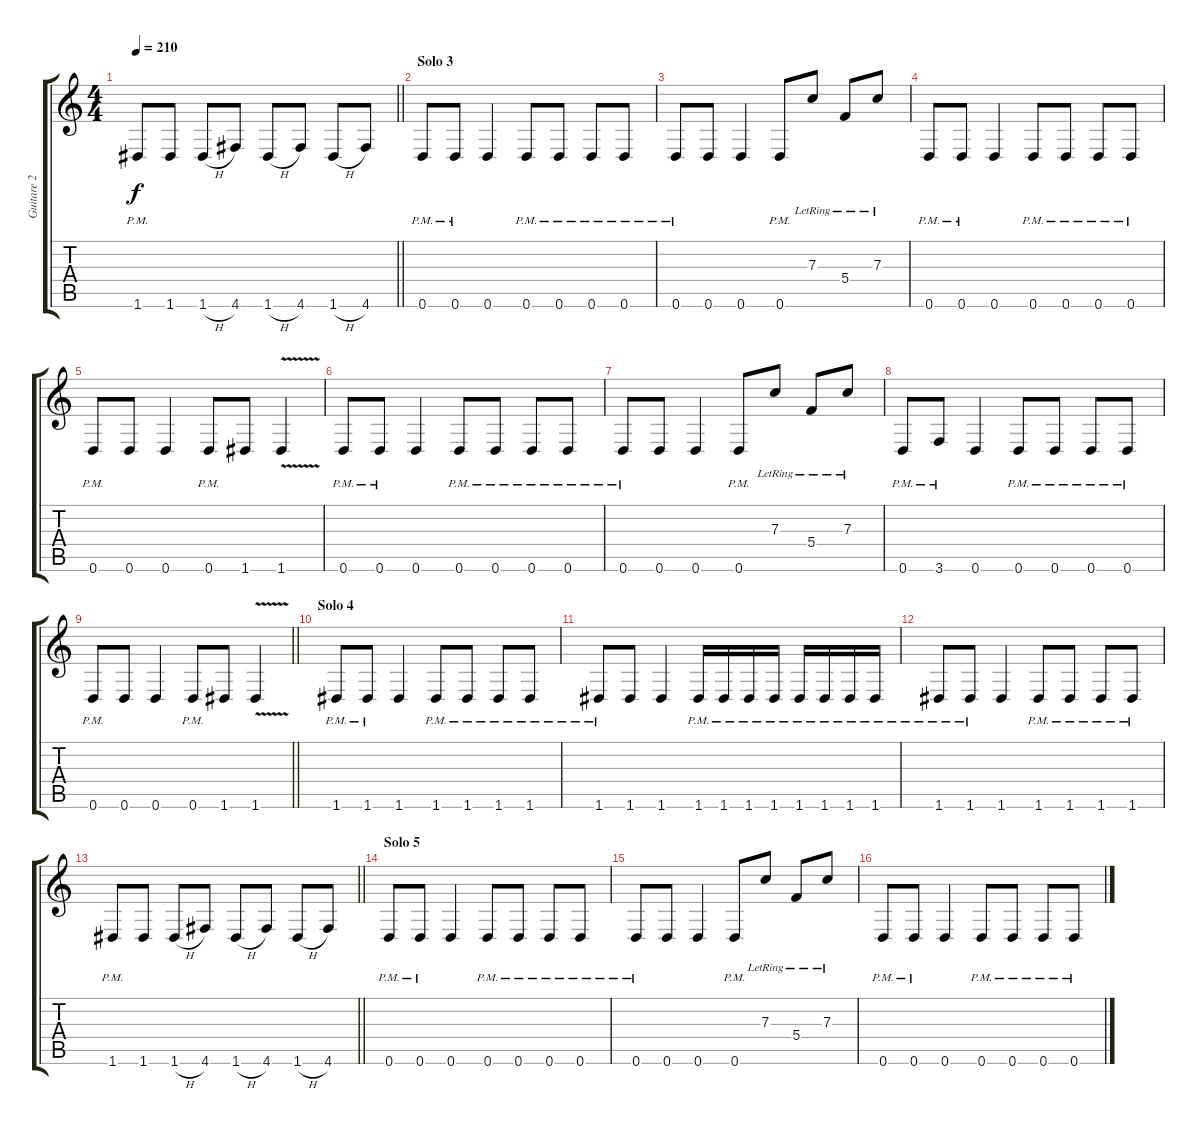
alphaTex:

\track ("Guitare 2" "Guitare 2") {instrument distortionguitar}
\staff {score tabs}
\tuning (D4 A3 F3 C3 G2 D2) {hide}
\ts (4 4)
\tempo 210
\clef g2
\barLineRight lightlight
\ks c
1.6{pm}.8{dy f} 1.6.8 1.6{h}.8 4.6.8 1.6{h}.8 4.6.8 1.6{h}.8 4.6.8 |
\section ("" "Solo 3")
0.6{pm}.8 0.6{pm}.8 0.6.4 0.6{pm}.8 0.6{pm}.8 0.6{pm}.8 0.6{pm}.8 |
0.6{pm}.8 0.6.8 0.6.4 0.6{pm}.8 7.3{lr}.8 5.4{lr}.8 7.3{lr}.8 |
0.6{pm}.8 0.6{pm}.8 0.6.4 0.6{pm}.8 0.6{pm}.8 0.6{pm}.8 0.6{pm}.8 |
0.6{pm}.8 0.6.8 0.6.4 0.6{pm}.8 1.6.8 1.6{v}.4 |
0.6{pm}.8 0.6{pm}.8 0.6.4 0.6{pm}.8 0.6{pm}.8 0.6{pm}.8 0.6{pm}.8 |
0.6{pm}.8 0.6.8 0.6.4 0.6{pm}.8 7.3{lr}.8 5.4{lr}.8 7.3{lr}.8 |
0.6{pm}.8 3.6{pm}.8 0.6.4 0.6{pm}.8 0.6{pm}.8 0.6{pm}.8 0.6{pm}.8 |
\barLineRight lightlight
0.6{pm}.8 0.6.8 0.6.4 0.6{pm}.8 1.6.8 1.6{v}.4 |
\section ("" "Solo 4")
1.6{pm}.8 1.6{pm}.8 1.6.4 1.6{pm}.8 1.6{pm}.8 1.6{pm}.8 1.6{pm}.8 |
1.6{pm}.8 1.6.8 1.6.4 1.6{pm}.16 1.6{pm}.16 1.6{pm}.16 1.6{pm}.16 1.6{pm}.16 1.6{pm}.16 1.6{pm}.16 1.6{pm}.16 |
1.6{pm}.8 1.6{pm}.8 1.6.4 1.6{pm}.8 1.6{pm}.8 1.6{pm}.8 1.6{pm}.8 |
\barLineRight lightlight
1.6{pm}.8 1.6.8 1.6{h}.8 4.6.8 1.6{h}.8 4.6.8 1.6{h}.8 4.6.8 |
\section ("" "Solo 5")
0.6{pm}.8 0.6{pm}.8 0.6.4 0.6{pm}.8 0.6{pm}.8 0.6{pm}.8 0.6{pm}.8 |
0.6{pm}.8 0.6.8 0.6.4 0.6{pm}.8 7.3{lr}.8 5.4{lr}.8 7.3{lr}.8 |
0.6{pm}.8 0.6{pm}.8 0.6.4 0.6{pm}.8 0.6{pm}.8 0.6{pm}.8 0.6{pm}.8
